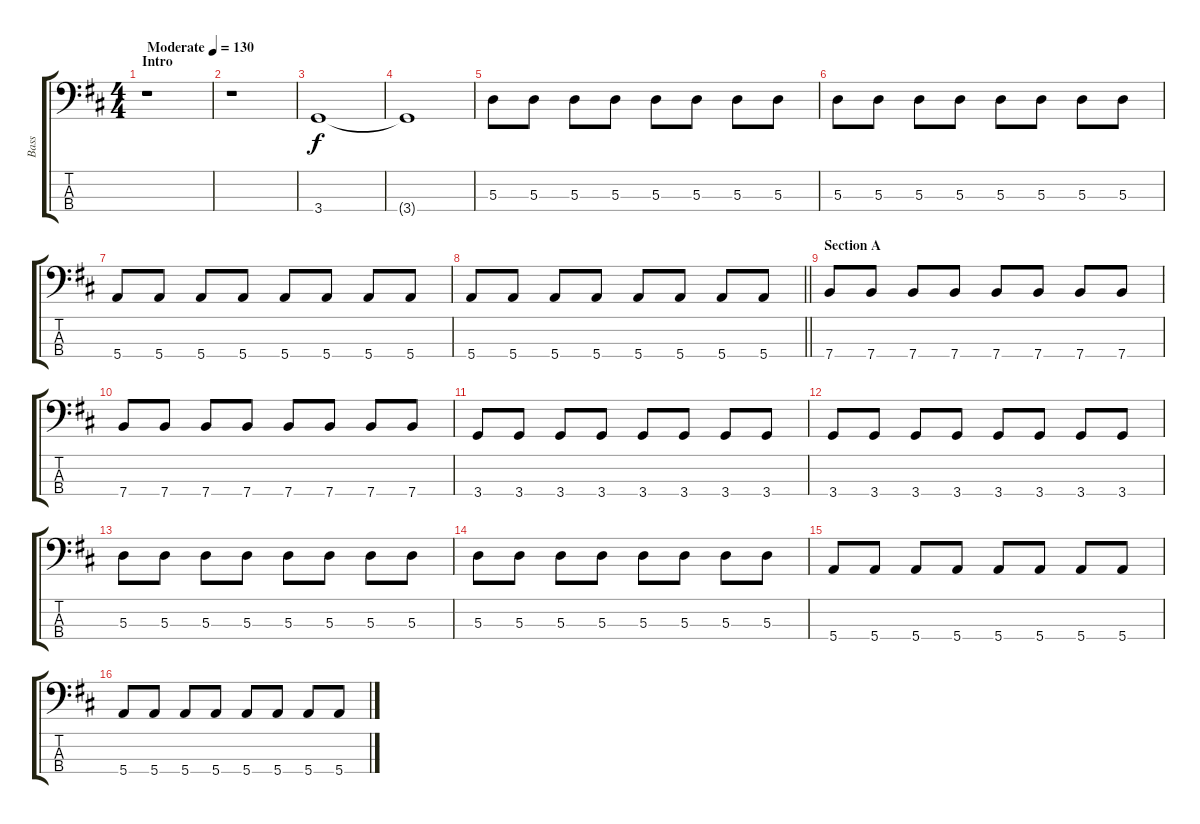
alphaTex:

\track ("Bass" "Bass") {instrument electricbasspick}
\staff {score tabs}
\tuning (G2 D2 A1 E1) {hide}
\ts (4 4)
\section ("" "Intro ")
\tempo (130 "Moderate")
\clef f4
\ks d
r.1{dy f instrument electricbasspick} |
r.1 |
3.4.1 |
3.4{t}.1 |
5.3.8 5.3.8 5.3.8 5.3.8 5.3.8 5.3.8 5.3.8 5.3.8 |
5.3.8 5.3.8 5.3.8 5.3.8 5.3.8 5.3.8 5.3.8 5.3.8 |
5.4.8 5.4.8 5.4.8 5.4.8 5.4.8 5.4.8 5.4.8 5.4.8 |
\barLineRight lightlight
5.4.8 5.4.8 5.4.8 5.4.8 5.4.8 5.4.8 5.4.8 5.4.8 |
\section ("" "Section A")
7.4.8 7.4.8 7.4.8 7.4.8 7.4.8 7.4.8 7.4.8 7.4.8 |
7.4.8 7.4.8 7.4.8 7.4.8 7.4.8 7.4.8 7.4.8 7.4.8 |
3.4.8 3.4.8 3.4.8 3.4.8 3.4.8 3.4.8 3.4.8 3.4.8 |
3.4.8 3.4.8 3.4.8 3.4.8 3.4.8 3.4.8 3.4.8 3.4.8 |
5.3.8 5.3.8 5.3.8 5.3.8 5.3.8 5.3.8 5.3.8 5.3.8 |
5.3.8 5.3.8 5.3.8 5.3.8 5.3.8 5.3.8 5.3.8 5.3.8 |
5.4.8 5.4.8 5.4.8 5.4.8 5.4.8 5.4.8 5.4.8 5.4.8 |
5.4.8 5.4.8 5.4.8 5.4.8 5.4.8 5.4.8 5.4.8 5.4.8
